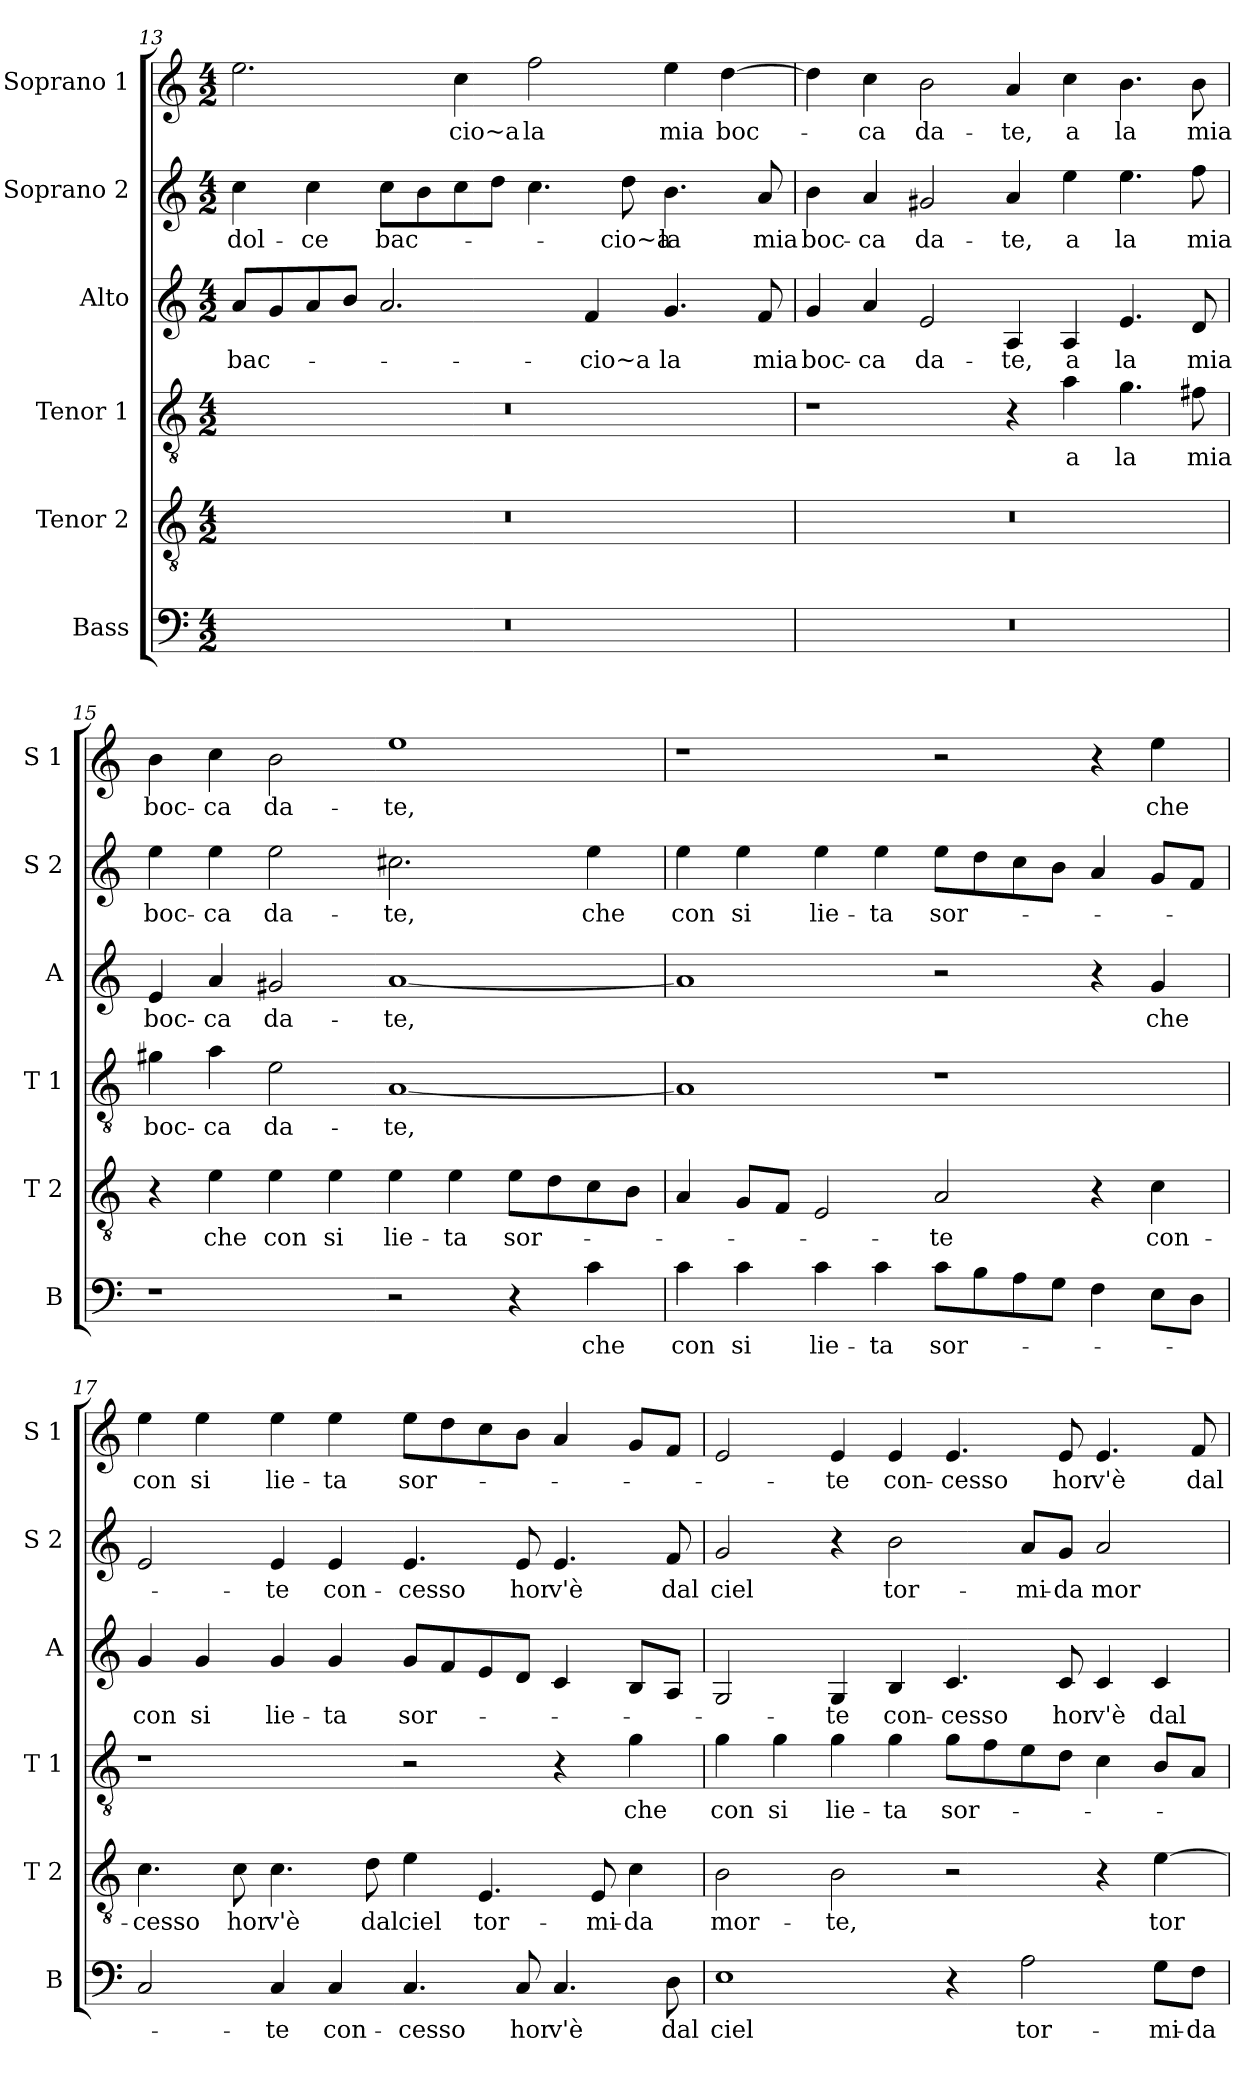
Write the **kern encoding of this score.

**kern	**text	**kern	**text	**kern	**text	**kern	**text	**kern	**text	**kern	**text
*part6	*part6	*part5	*part5	*part4	*part4	*part3	*part3	*part2	*part2	*part1	*part1
*staff6	*staff6	*staff5	*staff5	*staff4	*staff4	*staff3	*staff3	*staff2	*staff2	*staff1	*staff1
*I"Bass	*	*I"Tenor 2	*	*I"Tenor 1	*	*I"Alto	*	*I"Soprano 2	*	*I"Soprano 1	*
*I'B	*	*I'T 2	*	*I'T 1	*	*I'A	*	*I'S 2	*	*I'S 1	*
!!LO:PB:g=z
*clefF4	*	*clefGv2	*	*clefGv2	*	*clefG2	*	*clefG2	*	*clefG2	*
*k[]	*	*k[]	*	*k[]	*	*k[]	*	*k[]	*	*k[]	*
*C:	*	*C:	*	*C:	*	*C:	*	*C:	*	*C:	*
*M4/2	*	*M4/2	*	*M4/2	*	*M4/2	*	*M4/2	*	*M4/2	*
=13	=13	=13	=13	=13	=13	=13	=13	=13	=13	=13	=13
!	!	!	!	!	!	!	!LO:LY:b	!	!LO:LY:b	!	!
0r	.	0r	.	0r	.	8a/L	bac-	4cc\	dol-	2.ee\	.
.	.	.	.	.	.	8g/	.	.	.	.	.
!	!	!	!	!	!	!	!	!	!LO:LY:b	!	!
.	.	.	.	.	.	8a/	.	4cc\	-ce	.	.
.	.	.	.	.	.	8b/J	.	.	.	.	.
!	!	!	!	!	!	!	!	!	!LO:LY:b	!	!
.	.	.	.	.	.	2.a/	.	8cc\L	bac-	.	.
.	.	.	.	.	.	.	.	8b\	.	.	.
!	!	!	!	!	!	!	!	!	!	!	!LO:LY:b
.	.	.	.	.	.	.	.	8cc\	.	4cc\	-cio~a
.	.	.	.	.	.	.	.	8dd\J	.	.	.
!	!	!	!	!	!	!	!	!	!	!	!LO:LY:b
.	.	.	.	.	.	.	.	4.cc\	.	2ff\	la
!	!	!	!	!	!	!	!LO:LY:b	!	!	!	!
.	.	.	.	.	.	4f/	-cio~a	.	.	.	.
!	!	!	!	!	!	!	!	!	!LO:LY:b	!	!
.	.	.	.	.	.	.	.	8dd\	-cio~a	.	.
!	!	!	!	!	!	!	!LO:LY:b	!	!LO:LY:b	!	!LO:LY:b
.	.	.	.	.	.	4.g/	la	4.b\	la	4ee\	mia
!	!	!	!	!	!	!	!	!	!	!	!LO:LY:b
.	.	.	.	.	.	.	.	.	.	[4dd\	boc-
!	!	!	!	!	!	!	!LO:LY:b	!	!LO:LY:b	!	!
.	.	.	.	.	.	8f/	mia	8a/	mia	.	.
=14	=14	=14	=14	=14	=14	=14	=14	=14	=14	=14	=14
!	!	!	!	!	!	!	!LO:LY:b	!	!LO:LY:b	!	!
0r	.	0r	.	1r	.	4g/	boc-	4b\	boc-	4dd\]	.
!	!	!	!	!	!	!	!LO:LY:b	!	!LO:LY:b	!	!LO:LY:b
.	.	.	.	.	.	4a/	-ca	4a/	-ca	4cc\	-ca
!	!	!	!	!	!	!	!LO:LY:b	!	!LO:LY:b	!	!LO:LY:b
.	.	.	.	.	.	2e/	da-	2g#X/	da-	2b\	da-
!	!	!	!	!	!	!	!LO:LY:b	!	!LO:LY:b	!	!LO:LY:b
.	.	.	.	4r	.	4A/	-te,	4a/	-te,	4a/	-te,
!	!	!	!	!	!LO:LY:b	!	!LO:LY:b	!	!LO:LY:b	!	!LO:LY:b
.	.	.	.	4a\	a	4A/	a	4ee\	a	4cc\	a
!	!	!	!	!	!LO:LY:b	!	!LO:LY:b	!	!LO:LY:b	!	!LO:LY:b
.	.	.	.	4.g\	la	4.e/	la	4.ee\	la	4.b\	la
!	!	!	!	!	!LO:LY:b	!	!LO:LY:b	!	!LO:LY:b	!	!LO:LY:b
.	.	.	.	8f#X\	mia	8d/	mia	8ff\	mia	8b\	mia
=15	=15	=15	=15	=15	=15	=15	=15	=15	=15	=15	=15
!	!	!	!	!	!LO:LY:b	!	!LO:LY:b	!	!LO:LY:b	!	!LO:LY:b
1r	.	4r	.	4g#X\	boc-	4e/	boc-	4ee\	boc-	4b\	boc-
!	!	!	!LO:LY:b	!	!LO:LY:b	!	!LO:LY:b	!	!LO:LY:b	!	!LO:LY:b
.	.	4e\	che	4a\	-ca	4a/	-ca	4ee\	-ca	4cc\	-ca
!	!	!	!LO:LY:b	!	!LO:LY:b	!	!LO:LY:b	!	!LO:LY:b	!	!LO:LY:b
.	.	4e\	con	2e\	da-	2g#X/	da-	2ee\	da-	2b\	da-
!	!	!	!LO:LY:b	!	!	!	!	!	!	!	!
.	.	4e\	si	.	.	.	.	.	.	.	.
!	!	!	!LO:LY:b	!	!LO:LY:b	!	!LO:LY:b	!	!LO:LY:b	!	!LO:LY:b
2r	.	4e\	lie-	[1A	-te,	[1a	-te,	2.cc#X\	-te,	1ee	-te,
!	!	!	!LO:LY:b	!	!	!	!	!	!	!	!
.	.	4e\	-ta	.	.	.	.	.	.	.	.
!	!	!	!LO:LY:b	!	!	!	!	!	!	!	!
4r	.	8e\L	sor-	.	.	.	.	.	.	.	.
.	.	8d\	.	.	.	.	.	.	.	.	.
!	!LO:LY:b	!	!	!	!	!	!	!	!LO:LY:b	!	!
4c\	che	8c\	.	.	.	.	.	4ee\	che	.	.
.	.	8B\J	.	.	.	.	.	.	.	.	.
!!LO:LB:g=z
=16	=16	=16	=16	=16	=16	=16	=16	=16	=16	=16	=16
!	!LO:LY:b	!	!	!	!	!	!	!	!LO:LY:b	!	!
4c\	con	4A/	.	1A]	.	1a]	.	4ee\	con	1r	.
!	!LO:LY:b	!	!	!	!	!	!	!	!LO:LY:b	!	!
4c\	si	8G/L	.	.	.	.	.	4ee\	si	.	.
.	.	8F/J	.	.	.	.	.	.	.	.	.
!	!LO:LY:b	!	!	!	!	!	!	!	!LO:LY:b	!	!
4c\	lie-	2E/	.	.	.	.	.	4ee\	lie-	.	.
!	!LO:LY:b	!	!	!	!	!	!	!	!LO:LY:b	!	!
4c\	-ta	.	.	.	.	.	.	4ee\	-ta	.	.
!	!LO:LY:b	!	!LO:LY:b	!	!	!	!	!	!LO:LY:b	!	!
8c\L	sor-	2A/	-te	1r	.	2r	.	8ee\L	sor-	2r	.
8B\	.	.	.	.	.	.	.	8dd\	.	.	.
8A\	.	.	.	.	.	.	.	8cc\	.	.	.
8G\J	.	.	.	.	.	.	.	8b\J	.	.	.
4F\	.	4r	.	.	.	4r	.	4a/	.	4r	.
!	!	!	!LO:LY:b	!	!	!	!LO:LY:b	!	!	!	!LO:LY:b
8E\L	.	4c\	con-	.	.	4g/	che	8g/L	.	4ee\	che
8D\J	.	.	.	.	.	.	.	8f/J	.	.	.
=17	=17	=17	=17	=17	=17	=17	=17	=17	=17	=17	=17
!	!	!	!LO:LY:b	!	!	!	!LO:LY:b	!	!	!	!LO:LY:b
2C/	.	4.c\	-cesso	1r	.	4g/	con	2e/	.	4ee\	con
!	!	!	!	!	!	!	!LO:LY:b	!	!	!	!LO:LY:b
.	.	.	.	.	.	4g/	si	.	.	4ee\	si
!	!	!	!LO:LY:b	!	!	!	!	!	!	!	!
.	.	8c\	hor	.	.	.	.	.	.	.	.
!	!LO:LY:b	!	!LO:LY:b	!	!	!	!LO:LY:b	!	!LO:LY:b	!	!LO:LY:b
4C/	-te	4.c\	v'è	.	.	4g/	lie-	4e/	-te	4ee\	lie-
!	!LO:LY:b	!	!	!	!	!	!LO:LY:b	!	!LO:LY:b	!	!LO:LY:b
4C/	con-	.	.	.	.	4g/	-ta	4e/	con-	4ee\	-ta
!	!	!	!LO:LY:b	!	!	!	!	!	!	!	!
.	.	8d\	dal	.	.	.	.	.	.	.	.
!	!LO:LY:b	!	!LO:LY:b	!	!	!	!LO:LY:b	!	!LO:LY:b	!	!LO:LY:b
4.C/	-cesso	4e\	ciel	2r	.	8g/L	sor-	4.e/	-cesso	8ee\L	sor-
.	.	.	.	.	.	8f/	.	.	.	8dd\	.
!	!	!	!LO:LY:b	!	!	!	!	!	!	!	!
.	.	4.E/	tor-	.	.	8e/	.	.	.	8cc\	.
!	!LO:LY:b	!	!	!	!	!	!	!	!LO:LY:b	!	!
8C/	hor	.	.	.	.	8d/J	.	8e/	hor	8b\J	.
!	!LO:LY:b	!	!	!	!	!	!	!	!LO:LY:b	!	!
4.C/	v'è	.	.	4r	.	4c/	.	4.e/	v'è	4a/	.
!	!	!	!LO:LY:b	!	!	!	!	!	!	!	!
.	.	8E/	-mi-	.	.	.	.	.	.	.	.
!	!	!	!LO:LY:b	!	!LO:LY:b	!	!	!	!	!	!
.	.	4c\	-da	4g\	che	8B/L	.	.	.	8g/L	.
!	!LO:LY:b	!	!	!	!	!	!	!	!LO:LY:b	!	!
8D\	dal	.	.	.	.	8A/J	.	8f/	dal	8f/J	.
!!LO:PB:g=z
=18	=18	=18	=18	=18	=18	=18	=18	=18	=18	=18	=18
!	!LO:LY:b	!	!LO:LY:b	!	!LO:LY:b	!	!	!	!LO:LY:b	!	!
1E	ciel	2B\	mor-	4g\	con	2G/	.	2g/	ciel	2e/	.
!	!	!	!	!	!LO:LY:b	!	!	!	!	!	!
.	.	.	.	4g\	si	.	.	.	.	.	.
!	!	!	!LO:LY:b	!	!LO:LY:b	!	!LO:LY:b	!	!	!	!LO:LY:b
.	.	2B\	-te,	4g\	lie-	4G/	-te	4r	.	4e/	-te
!	!	!	!	!	!LO:LY:b	!	!LO:LY:b	!	!LO:LY:b	!	!LO:LY:b
.	.	.	.	4g\	-ta	4B/	con-	2b\	tor-	4e/	con-
!	!	!	!	!	!LO:LY:b	!	!LO:LY:b	!	!	!	!LO:LY:b
4r	.	2r	.	8g\L	sor-	4.c/	-cesso	.	.	4.e/	-cesso
.	.	.	.	8f\	.	.	.	.	.	.	.
!	!LO:LY:b	!	!	!	!	!	!	!	!LO:LY:b	!	!
2A\	tor-	.	.	8e\	.	.	.	8a/L	-mi-	.	.
!	!	!	!	!	!	!	!LO:LY:b	!	!LO:LY:b	!	!LO:LY:b
.	.	.	.	8d\J	.	8c/	hor	8g/J	-da	8e/	hor
!	!	!	!	!	!	!	!LO:LY:b	!	!LO:LY:b	!	!LO:LY:b
.	.	4r	.	4c\	.	4c/	v'è	2a/	mor-	4.e/	v'è
!	!LO:LY:b	!	!LO:LY:b	!	!	!	!LO:LY:b	!	!	!	!
8G\L	-mi-	[4e\	tor-	8B/L	.	4c/	dal	.	.	.	.
!	!LO:LY:b	!	!	!	!	!	!	!	!	!	!LO:LY:b
8F\J	-da	.	.	8A/J	.	.	.	.	.	8f/	dal
=	=	=	=	=	=	=	=	=	=	=	=
*-	*-	*-	*-	*-	*-	*-	*-	*-	*-	*-	*-
